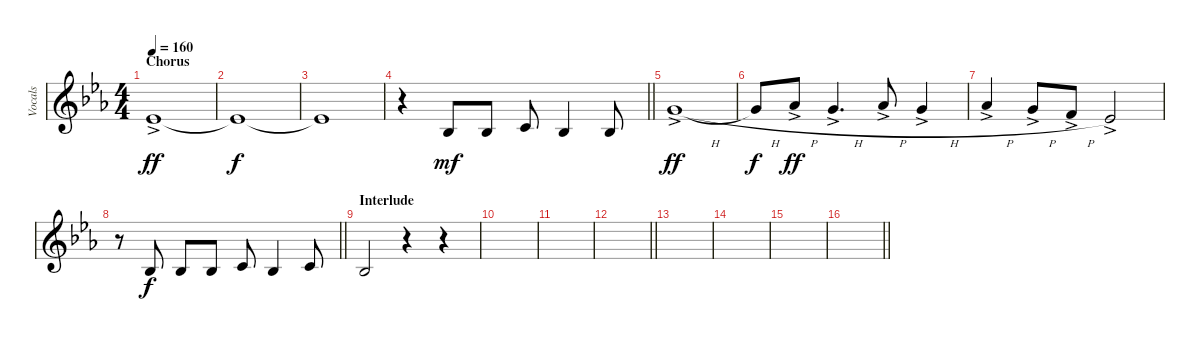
\track ("Vocals" "Vocals") {instrument flute}
\staff {score}
\tuning (E4 B3 G3 D3 A2 D2) {hide}
\ts (4 4)
\section ("" "Chorus")
\tempo 160
\clef g2
\ks eb
8.3{ac}.1{dy ff} |
8.3{t}.1{dy f} |
8.3{t}.1 |
\barLineRight lightlight
r.4 3.3.8{dy mf} 3.3.8 1.2.8 3.3.4 3.3.8 |
\section ("" "")
8.2{h ac}.1{dy ff} |
8.2{h t}.8{dy f} 9.2{h ac}.8{dy ff} 8.2{h ac}.4{d} 9.2{h ac}.8 8.2{h ac}.4 |
9.2{h ac}.4 8.2{h ac}.8 6.2{h ac}.8 4.2{ac}.2 |
\barLineRight lightlight
r.8 3.3.8{dy f} 3.3.8 3.3.8 1.2.8 3.3.4 1.2.8 |
\section ("" "Interlude")
3.3.2 r.4 r.4 |
|
|
\barLineRight lightlight
|
\section ("" "")
|
|
|
\barLineRight lightlight
